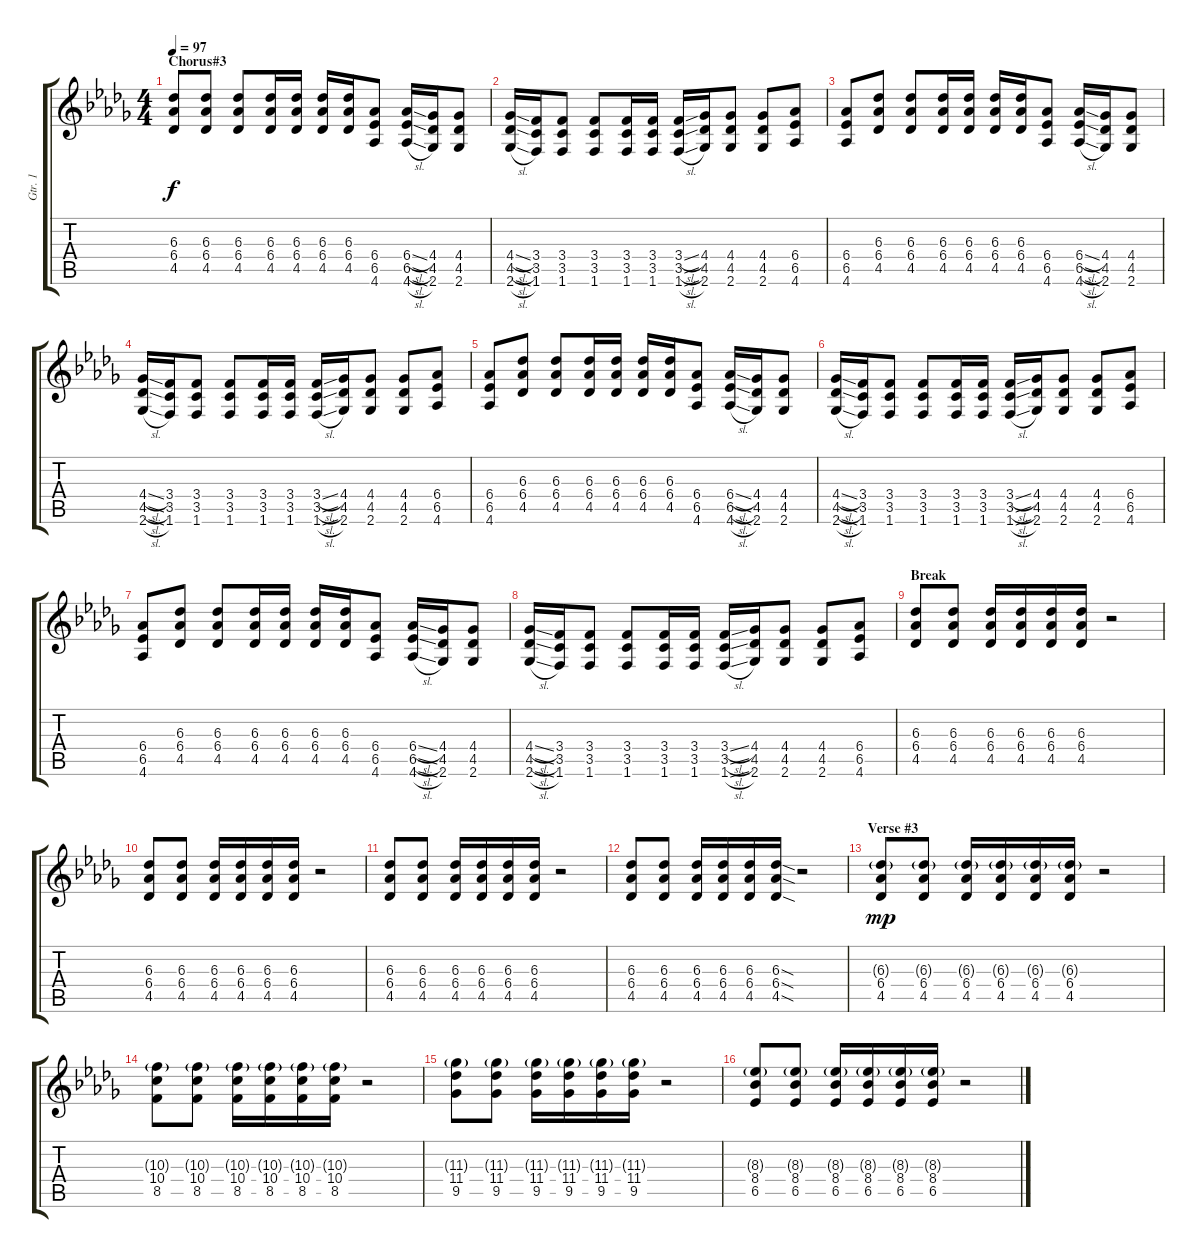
\track ("Gtr. 1" "Gtr. 1") {instrument distortionguitar}
\staff {score tabs}
\tuning (E4 B3 G3 D3 A2 E2) {hide}
\ts (4 4)
\section ("" "Chorus#3")
\tempo 97
\clef g2
\ks db
(6.3 6.4 4.5).8{dy f volume 11 balance 8 instrument distortionguitar} (6.3 6.4 4.5).8 (6.3 6.4 4.5).8 (6.3 6.4 4.5).16 (6.3 6.4 4.5).16 (6.3 6.4 4.5).16 (6.3 6.4 4.5).16 (6.4 6.5 4.6).8 (6.4{sl} 6.5{sl} 4.6{sl}).16 (4.4 4.5 2.6).16 (4.4 4.5 2.6).8 |
(4.4{sl} 4.5{sl} 2.6{sl}).16 (3.4 3.5 1.6).16 (3.4 3.5 1.6).8 (3.4 3.5 1.6).8 (3.4 3.5 1.6).16 (3.4 3.5 1.6).16 (3.4{sl} 3.5{sl} 1.6{sl}).16 (4.4 4.5 2.6).16 (4.4 4.5 2.6).8 (4.4 4.5 2.6).8 (6.4 6.5 4.6).8 |
(6.4 6.5 4.6).8 (6.3 6.4 4.5).8 (6.3 6.4 4.5).8 (6.3 6.4 4.5).16 (6.3 6.4 4.5).16 (6.3 6.4 4.5).16 (6.3 6.4 4.5).16 (6.4 6.5 4.6).8 (6.4{sl} 6.5{sl} 4.6{sl}).16 (4.4 4.5 2.6).16 (4.4 4.5 2.6).8 |
(4.4{sl} 4.5{sl} 2.6{sl}).16 (3.4 3.5 1.6).16 (3.4 3.5 1.6).8 (3.4 3.5 1.6).8 (3.4 3.5 1.6).16 (3.4 3.5 1.6).16 (3.4{sl} 3.5{sl} 1.6{sl}).16 (4.4 4.5 2.6).16 (4.4 4.5 2.6).8 (4.4 4.5 2.6).8 (6.4 6.5 4.6).8 |
(6.4 6.5 4.6).8 (6.3 6.4 4.5).8 (6.3 6.4 4.5).8 (6.3 6.4 4.5).16 (6.3 6.4 4.5).16 (6.3 6.4 4.5).16 (6.3 6.4 4.5).16 (6.4 6.5 4.6).8 (6.4{sl} 6.5{sl} 4.6{sl}).16 (4.4 4.5 2.6).16 (4.4 4.5 2.6).8 |
(4.4{sl} 4.5{sl} 2.6{sl}).16 (3.4 3.5 1.6).16 (3.4 3.5 1.6).8 (3.4 3.5 1.6).8 (3.4 3.5 1.6).16 (3.4 3.5 1.6).16 (3.4{sl} 3.5{sl} 1.6{sl}).16 (4.4 4.5 2.6).16 (4.4 4.5 2.6).8 (4.4 4.5 2.6).8 (6.4 6.5 4.6).8 |
(6.4 6.5 4.6).8 (6.3 6.4 4.5).8 (6.3 6.4 4.5).8 (6.3 6.4 4.5).16 (6.3 6.4 4.5).16 (6.3 6.4 4.5).16 (6.3 6.4 4.5).16 (6.4 6.5 4.6).8 (6.4{sl} 6.5{sl} 4.6{sl}).16 (4.4 4.5 2.6).16 (4.4 4.5 2.6).8 |
(4.4{sl} 4.5{sl} 2.6{sl}).16 (3.4 3.5 1.6).16 (3.4 3.5 1.6).8 (3.4 3.5 1.6).8 (3.4 3.5 1.6).16 (3.4 3.5 1.6).16 (3.4{sl} 3.5{sl} 1.6{sl}).16 (4.4 4.5 2.6).16 (4.4 4.5 2.6).8 (4.4 4.5 2.6).8 (6.4 6.5 4.6).8 |
\section ("" "Break")
(6.3 6.4 4.5).8{balance 8} (6.3 6.4 4.5).8 (6.3 6.4 4.5).16 (6.3 6.4 4.5).16 (6.3 6.4 4.5).16 (6.3 6.4 4.5).16 r.2 |
(6.3 6.4 4.5).8 (6.3 6.4 4.5).8 (6.3 6.4 4.5).16 (6.3 6.4 4.5).16 (6.3 6.4 4.5).16 (6.3 6.4 4.5).16 r.2 |
(6.3 6.4 4.5).8 (6.3 6.4 4.5).8 (6.3 6.4 4.5).16 (6.3 6.4 4.5).16 (6.3 6.4 4.5).16 (6.3 6.4 4.5).16 r.2 |
(6.3 6.4 4.5).8 (6.3 6.4 4.5).8 (6.3 6.4 4.5).16 (6.3 6.4 4.5).16 (6.3 6.4 4.5).16 (6.3{sod} 6.4{sod} 4.5{sod}).16 r.2 |
\section ("" "Verse #3")
(6.3{g} 6.4 4.5).8{dy mp volume 11 balance 4 instrument electricguitarclean} (6.3{g} 6.4 4.5).8 (6.3{g} 6.4 4.5).16 (6.3{g} 6.4 4.5).16 (6.3{g} 6.4 4.5).16 (6.3{g} 6.4 4.5).16 r.2 |
(10.3{g} 10.4 8.5).8 (10.3{g} 10.4 8.5).8 (10.3{g} 10.4 8.5).16 (10.3{g} 10.4 8.5).16 (10.3{g} 10.4 8.5).16 (10.3{g} 10.4 8.5).16 r.2 |
(11.3{g} 11.4 9.5).8 (11.3{g} 11.4 9.5).8 (11.3{g} 11.4 9.5).16 (11.3{g} 11.4 9.5).16 (11.3{g} 11.4 9.5).16 (11.3{g} 11.4 9.5).16 r.2 |
(8.3{g} 8.4 6.5).8 (8.3{g} 8.4 6.5).8 (8.3{g} 8.4 6.5).16 (8.3{g} 8.4 6.5).16 (8.3{g} 8.4 6.5).16 (8.3{g} 8.4 6.5).16 r.2
